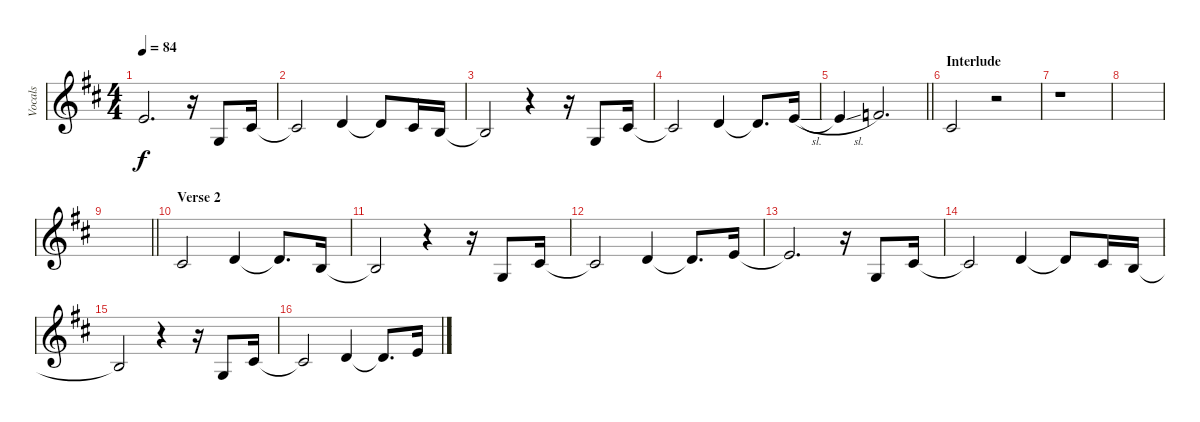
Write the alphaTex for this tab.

\track ("Vocals" "Vocals") {instrument synthvoice}
\staff {score}
\tuning (E4 B3 G3 D3 A2 E2) {hide}
\ts (4 4)
\tempo 84
\clef g2
\ks d
0.1{t}.2{d dy f} r.16 0.3.8 2.2.16 |
2.2{t}.2 3.2.4 3.2{t}.8 2.2.16 0.2.16 |
0.2{t}.2 r.4 r.16 0.3.8 2.2.16 |
2.2{t}.2 3.2.4 3.2{t}.8{d} 0.1{sl}.16 |
\barLineRight lightlight
0.1{sl t}.4 1.1.2{d} |
\section ("" "Interlude")
2.2.2 r.2 |
r.1 |
|
\barLineRight lightlight
|
\section ("" "Verse 2")
2.2.2 3.2.4 3.2{t}.8{d} 0.2.16 |
0.2{t}.2 r.4 r.16 0.3.8 2.2.16 |
2.2{t}.2 3.2.4 3.2{t}.8{d} 0.1.16 |
0.1{t}.2{d} r.16 0.3.8 2.2.16 |
2.2{t}.2 3.2.4 3.2{t}.8 2.2.16 0.2.16 |
0.2{t}.2 r.4 r.16 0.3.8 2.2.16 |
2.2{t}.2 3.2.4 3.2{t}.8{d} 0.1{sl}.16
